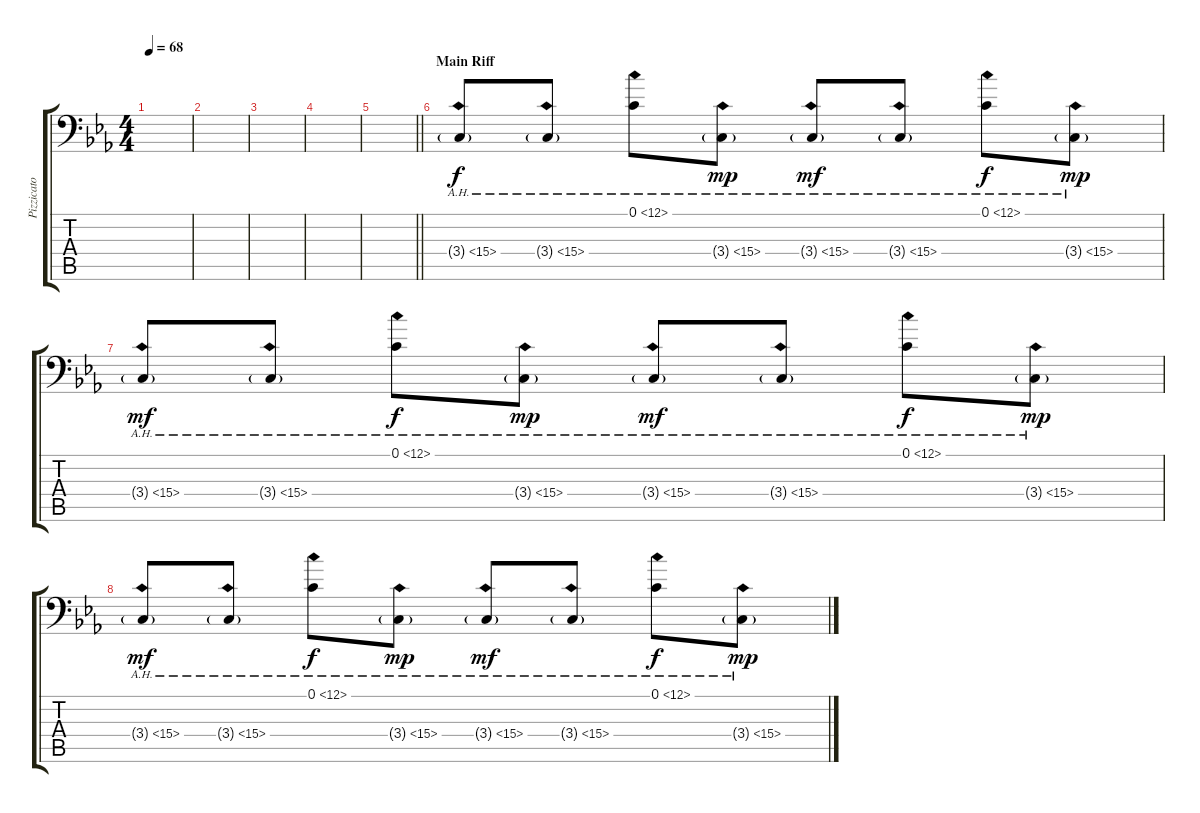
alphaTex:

\track ("Pizzicato" "Pizzicato") {instrument electricbasspick}
\staff {score tabs}
\tuning (C3 G2 D2 A1 E1 B0) {hide}
\ts (4 4)
\tempo 68
\clef f4
\ks eb
|
|
|
|
\barLineRight lightlight
|
\section ("" "Main Riff")
3.4{ah 12 g}.8 3.4{ah 12 g}.8 0.1{ah 12}.8{dy f} 3.4{ah 12 g}.8{dy mp} 3.4{ah 12 g}.8{dy mf} 3.4{ah 12 g}.8 0.1{ah 12}.8{dy f} 3.4{ah 12 g}.8{dy mp} |
3.4{ah 12 g}.8{dy mf} 3.4{ah 12 g}.8 0.1{ah 12}.8{dy f} 3.4{ah 12 g}.8{dy mp} 3.4{ah 12 g}.8{dy mf} 3.4{ah 12 g}.8 0.1{ah 12}.8{dy f} 3.4{ah 12 g}.8{dy mp} |
3.4{ah 12 g}.8{dy mf} 3.4{ah 12 g}.8 0.1{ah 12}.8{dy f} 3.4{ah 12 g}.8{dy mp} 3.4{ah 12 g}.8{dy mf} 3.4{ah 12 g}.8 0.1{ah 12}.8{dy f} 3.4{ah 12 g}.8{dy mp}
